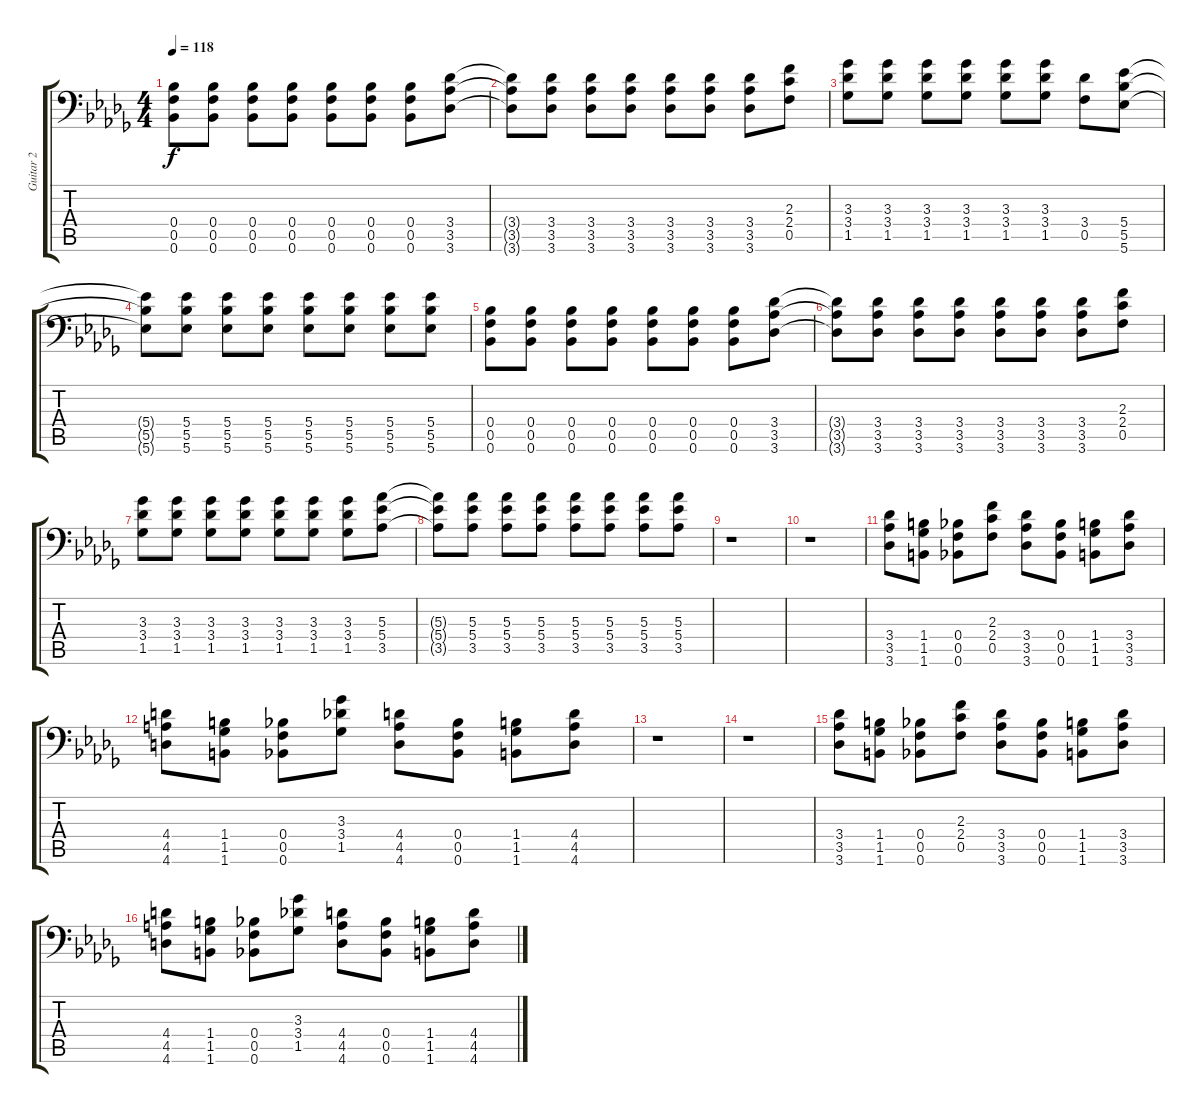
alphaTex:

\track ("Guitar 2" "Guitar 2") {instrument distortionguitar}
\staff {score tabs}
\tuning (C4 G3 Eb3 Bb2 F2 Bb1) {hide}
\ts (4 4)
\tempo 118
\clef f4
\ks db
(0.4 0.5 0.6).8{dy f} (0.4 0.5 0.6).8 (0.4 0.5 0.6).8 (0.4 0.5 0.6).8 (0.4 0.5 0.6).8 (0.4 0.5 0.6).8 (0.4 0.5 0.6).8 (3.4 3.5 3.6).8 |
(3.4{t} 3.5{t} 3.6{t}).8 (3.4 3.5 3.6).8 (3.4 3.5 3.6).8 (3.4 3.5 3.6).8 (3.4 3.5 3.6).8 (3.4 3.5 3.6).8 (3.4 3.5 3.6).8 (2.3 2.4 0.5).8 |
(3.3 3.4 1.5).8 (3.3 3.4 1.5).8 (3.3 3.4 1.5).8 (3.3 3.4 1.5).8 (3.3 3.4 1.5).8 (3.3 3.4 1.5).8 (3.4 0.5).8 (5.4 5.5 5.6).8 |
(5.4{t} 5.5{t} 5.6{t}).8 (5.4 5.5 5.6).8 (5.4 5.5 5.6).8 (5.4 5.5 5.6).8 (5.4 5.5 5.6).8 (5.4 5.5 5.6).8 (5.4 5.5 5.6).8 (5.4 5.5 5.6).8 |
(0.4 0.5 0.6).8 (0.4 0.5 0.6).8 (0.4 0.5 0.6).8 (0.4 0.5 0.6).8 (0.4 0.5 0.6).8 (0.4 0.5 0.6).8 (0.4 0.5 0.6).8 (3.4 3.5 3.6).8 |
(3.4{t} 3.5{t} 3.6{t}).8 (3.4 3.5 3.6).8 (3.4 3.5 3.6).8 (3.4 3.5 3.6).8 (3.4 3.5 3.6).8 (3.4 3.5 3.6).8 (3.4 3.5 3.6).8 (2.3 2.4 0.5).8 |
(3.3 3.4 1.5).8 (3.3 3.4 1.5).8 (3.3 3.4 1.5).8 (3.3 3.4 1.5).8 (3.3 3.4 1.5).8 (3.3 3.4 1.5).8 (3.3 3.4 1.5).8 (5.3 5.4 3.5).8 |
(5.3{t} 5.4{t} 3.5{t}).8 (5.3 5.4 3.5).8 (5.3 5.4 3.5).8 (5.3 5.4 3.5).8 (5.3 5.4 3.5).8 (5.3 5.4 3.5).8 (5.3 5.4 3.5).8 (5.3 5.4 3.5).8 |
r.1 |
r.1 |
(3.4 3.5 3.6).8 (1.4 1.5 1.6).8 (0.4 0.5 0.6).8 (2.3 2.4 0.5).8 (3.4 3.5 3.6).8 (0.4 0.5 0.6).8 (1.4 1.5 1.6).8 (3.4 3.5 3.6).8 |
(4.4 4.5 4.6).8 (1.4 1.5 1.6).8 (0.4 0.5 0.6).8 (3.3 3.4 1.5).8 (4.4 4.5 4.6).8 (0.4 0.5 0.6).8 (1.4 1.5 1.6).8 (4.4 4.5 4.6).8 |
r.1 |
r.1 |
(3.4 3.5 3.6).8 (1.4 1.5 1.6).8 (0.4 0.5 0.6).8 (2.3 2.4 0.5).8 (3.4 3.5 3.6).8 (0.4 0.5 0.6).8 (1.4 1.5 1.6).8 (3.4 3.5 3.6).8 |
(4.4 4.5 4.6).8 (1.4 1.5 1.6).8 (0.4 0.5 0.6).8 (3.3 3.4 1.5).8 (4.4 4.5 4.6).8 (0.4 0.5 0.6).8 (1.4 1.5 1.6).8 (4.4 4.5 4.6).8
